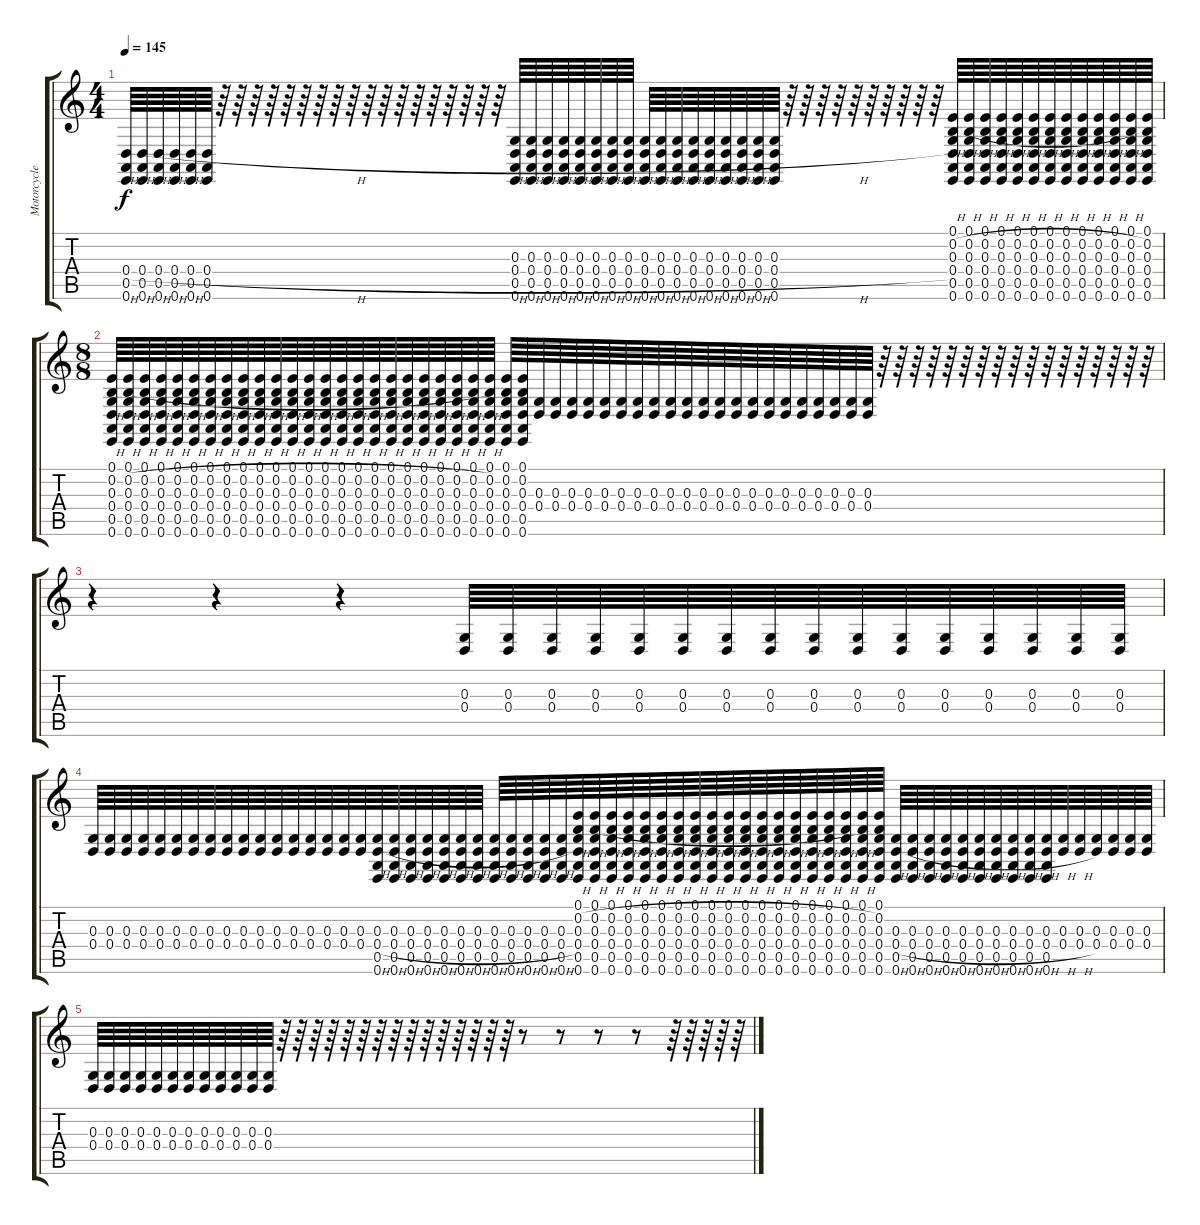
\track ("Motorcycle" "Motorcycle") {instrument gunshot}
\staff {score tabs}
\tuning (E4 B3 G3 D3 A2 E2) {hide}
\ts (4 4)
\tempo 145
\clef g2
\ks c
(0.4{h} 0.5 0.6).64{dy f instrument gunshot} (0.4{h} 0.5 0.6).64 (0.4{h} 0.5 0.6).64 (0.4{h} 0.5 0.6).64 (0.4{h} 0.5 0.6).64 (0.4{h} 0.5 0.6).64 r.64 r.64 r.64 r.64 r.64 r.64 r.64 r.64 r.64 r.64 r.64 r.64 r.64 r.64 r.64 r.64 r.64 r.64 (0.3 0.4{h} 0.5 0.6).64 (0.3 0.4{h} 0.5 0.6).64 (0.3 0.4{h} 0.5 0.6).64 (0.3 0.4{h} 0.5 0.6).64 (0.3 0.4{h} 0.5 0.6).64 (0.3 0.4{h} 0.5 0.6).64 (0.3 0.4{h} 0.5 0.6).64 (0.3 0.4{h} 0.5 0.6).64 (0.3 0.4{h} 0.5 0.6).64 (0.3 0.4{h} 0.5 0.6).64 (0.3 0.4{h} 0.5 0.6).64 (0.3 0.4{h} 0.5 0.6).64 (0.3 0.4{h} 0.5 0.6).64 (0.3 0.4{h} 0.5 0.6).64 (0.3 0.4{h} 0.5 0.6).64 (0.3 0.4{h} 0.5 0.6).64 (0.3 0.4{h} 0.5 0.6).64 r.64 r.64 r.64 r.64 r.64 r.64 r.64 r.64 r.64 r.64 (0.1 0.2{h} 0.3 0.4 0.5 0.6).64 (0.1 0.2{h} 0.3 0.4 0.5 0.6).64 (0.1 0.2{h} 0.3 0.4 0.5 0.6).64 (0.1 0.2{h} 0.3 0.4 0.5 0.6).64 (0.1 0.2{h} 0.3 0.4 0.5 0.6).64 (0.1 0.2{h} 0.3 0.4 0.5 0.6).64 (0.1 0.2{h} 0.3 0.4 0.5 0.6).64 (0.1 0.2{h} 0.3 0.4 0.5 0.6).64 (0.1 0.2{h} 0.3 0.4 0.5 0.6).64 (0.1 0.2{h} 0.3 0.4 0.5 0.6).64 (0.1 0.2{h} 0.3 0.4 0.5 0.6).64 (0.1 0.2{h} 0.3 0.4 0.5 0.6).64 (0.1 0.2 0.3 0.4 0.5 0.6).64 |
\ts (8 8)
(0.1 0.2{h} 0.3 0.4 0.5 0.6).64 (0.1 0.2{h} 0.3 0.4 0.5 0.6).64 (0.1 0.2{h} 0.3 0.4 0.5 0.6).64 (0.1 0.2{h} 0.3 0.4 0.5 0.6).64 (0.1 0.2{h} 0.3 0.4 0.5 0.6).64 (0.1 0.2{h} 0.3 0.4 0.5 0.6).64 (0.1 0.2{h} 0.3 0.4 0.5 0.6).64 (0.1 0.2{h} 0.3 0.4 0.5 0.6).64 (0.1 0.2{h} 0.3 0.4 0.5 0.6).64 (0.1 0.2{h} 0.3 0.4 0.5 0.6).64 (0.1 0.2{h} 0.3 0.4 0.5 0.6).64 (0.1 0.2{h} 0.3 0.4 0.5 0.6).64 (0.1 0.2{h} 0.3 0.4 0.5 0.6).64 (0.1 0.2{h} 0.3 0.4 0.5 0.6).64 (0.1 0.2{h} 0.3 0.4 0.5 0.6).64 (0.1 0.2{h} 0.3 0.4 0.5 0.6).64 (0.1 0.2{h} 0.3 0.4 0.5 0.6).64 (0.1 0.2{h} 0.3 0.4 0.5 0.6).64 (0.1 0.2{h} 0.3 0.4 0.5 0.6).64 (0.1 0.2{h} 0.3 0.4 0.5 0.6).64 (0.1 0.2{h} 0.3 0.4 0.5 0.6).64 (0.1 0.2{h} 0.3 0.4 0.5 0.6).64 (0.1 0.2{h} 0.3 0.4 0.5 0.6).64 (0.1 0.2{h} 0.3 0.4 0.5 0.6).64 (0.1 0.2 0.3 0.4 0.5 0.6).64 (0.1 0.2 0.3 0.4 0.5 0.6).64 (0.3 0.4).64 (0.3 0.4).64 (0.3 0.4).64 (0.3 0.4).64 (0.3 0.4).64 (0.3 0.4).64 (0.3 0.4).64 (0.3 0.4).64 (0.3 0.4).64 (0.3 0.4).64 (0.3 0.4).64 (0.3 0.4).64 (0.3 0.4).64 (0.3 0.4).64 (0.3 0.4).64 (0.3 0.4).64 (0.3 0.4).64 (0.3 0.4).64 (0.3 0.4).64 (0.3 0.4).64 (0.3 0.4).64 r.64 r.64 r.64 r.64 r.64 r.64 r.64 r.64 r.64 r.64 r.64 r.64 r.64 r.64 r.64 r.64 r.64 |
r.4 r.4 r.4 (0.3 0.4).64 (0.3 0.4).64 (0.3 0.4).64 (0.3 0.4).64 (0.3 0.4).64 (0.3 0.4).64 (0.3 0.4).64 (0.3 0.4).64 (0.3 0.4).64 (0.3 0.4).64 (0.3 0.4).64 (0.3 0.4).64 (0.3 0.4).64 (0.3 0.4).64 (0.3 0.4).64 (0.3 0.4).64 |
(0.3 0.4).64 (0.3 0.4).64 (0.3 0.4).64 (0.3 0.4).64 (0.3 0.4).64 (0.3 0.4).64 (0.3 0.4).64 (0.3 0.4).64 (0.3 0.4).64 (0.3 0.4).64 (0.3 0.4).64 (0.3 0.4).64 (0.3 0.4).64 (0.3 0.4).64 (0.3 0.4).64 (0.3 0.4).64 (0.3 0.4).64 (0.3 0.4{h} 0.5 0.6).64 (0.3 0.4{h} 0.5 0.6).64 (0.3 0.4{h} 0.5 0.6).64 (0.3 0.4{h} 0.5 0.6).64 (0.3 0.4{h} 0.5 0.6).64 (0.3 0.4{h} 0.5 0.6).64 (0.3 0.4{h} 0.5 0.6).64 (0.3 0.4{h} 0.5 0.6).64 (0.3 0.4{h} 0.5 0.6).64 (0.3 0.4{h} 0.5 0.6).64 (0.3 0.4{h} 0.5 0.6).64 (0.3 0.4{h} 0.5 0.6).64 (0.1 0.2{h} 0.3 0.4 0.5 0.6).64 (0.1 0.2{h} 0.3 0.4 0.5 0.6).64 (0.1 0.2{h} 0.3 0.4 0.5 0.6).64 (0.1 0.2{h} 0.3 0.4 0.5 0.6).64 (0.1 0.2{h} 0.3 0.4 0.5 0.6).64 (0.1 0.2{h} 0.3 0.4 0.5 0.6).64 (0.1 0.2{h} 0.3 0.4 0.5 0.6).64 (0.1 0.2{h} 0.3 0.4 0.5 0.6).64 (0.1 0.2{h} 0.3 0.4 0.5 0.6).64 (0.1 0.2{h} 0.3 0.4 0.5 0.6).64 (0.1 0.2{h} 0.3 0.4 0.5 0.6).64 (0.1 0.2{h} 0.3 0.4 0.5 0.6).64 (0.1 0.2{h} 0.3 0.4 0.5 0.6).64 (0.1 0.2{h} 0.3 0.4 0.5 0.6).64 (0.1 0.2{h} 0.3 0.4 0.5 0.6).64 (0.1 0.2{h} 0.3 0.4 0.5 0.6).64 (0.1 0.2{h} 0.3 0.4 0.5 0.6).64 (0.1 0.2{h} 0.3 0.4 0.5 0.6).64 (0.1 0.2 0.3 0.4 0.5 0.6).64 (0.3 0.4{h} 0.5 0.6).64 (0.3 0.4{h} 0.5 0.6).64 (0.3 0.4{h} 0.5 0.6).64 (0.3 0.4{h} 0.5 0.6).64 (0.3 0.4{h} 0.5 0.6).64 (0.3 0.4{h} 0.5 0.6).64 (0.3 0.4{h} 0.5 0.6).64 (0.3 0.4{h} 0.5 0.6).64 (0.3 0.4{h} 0.5 0.6).64 (0.3 0.4{h} 0.5 0.6).64 (0.3 0.4{h}).64 (0.3 0.4{h}).64 (0.3 0.4).64 (0.3 0.4).64 (0.3 0.4).64 (0.3 0.4).64 |
(0.3 0.4).64 (0.3 0.4).64 (0.3 0.4).64 (0.3 0.4).64 (0.3 0.4).64 (0.3 0.4).64 (0.3 0.4).64 (0.3 0.4).64 (0.3 0.4).64 (0.3 0.4).64 (0.3 0.4).64 (0.3 0.4).64 r.64 r.64 r.64 r.64 r.64 r.64 r.64 r.64 r.64 r.64 r.64 r.64 r.64 r.64 r.64 r.8 r.8 r.8 r.8 r.64 r.64 r.64 r.64 r.64
